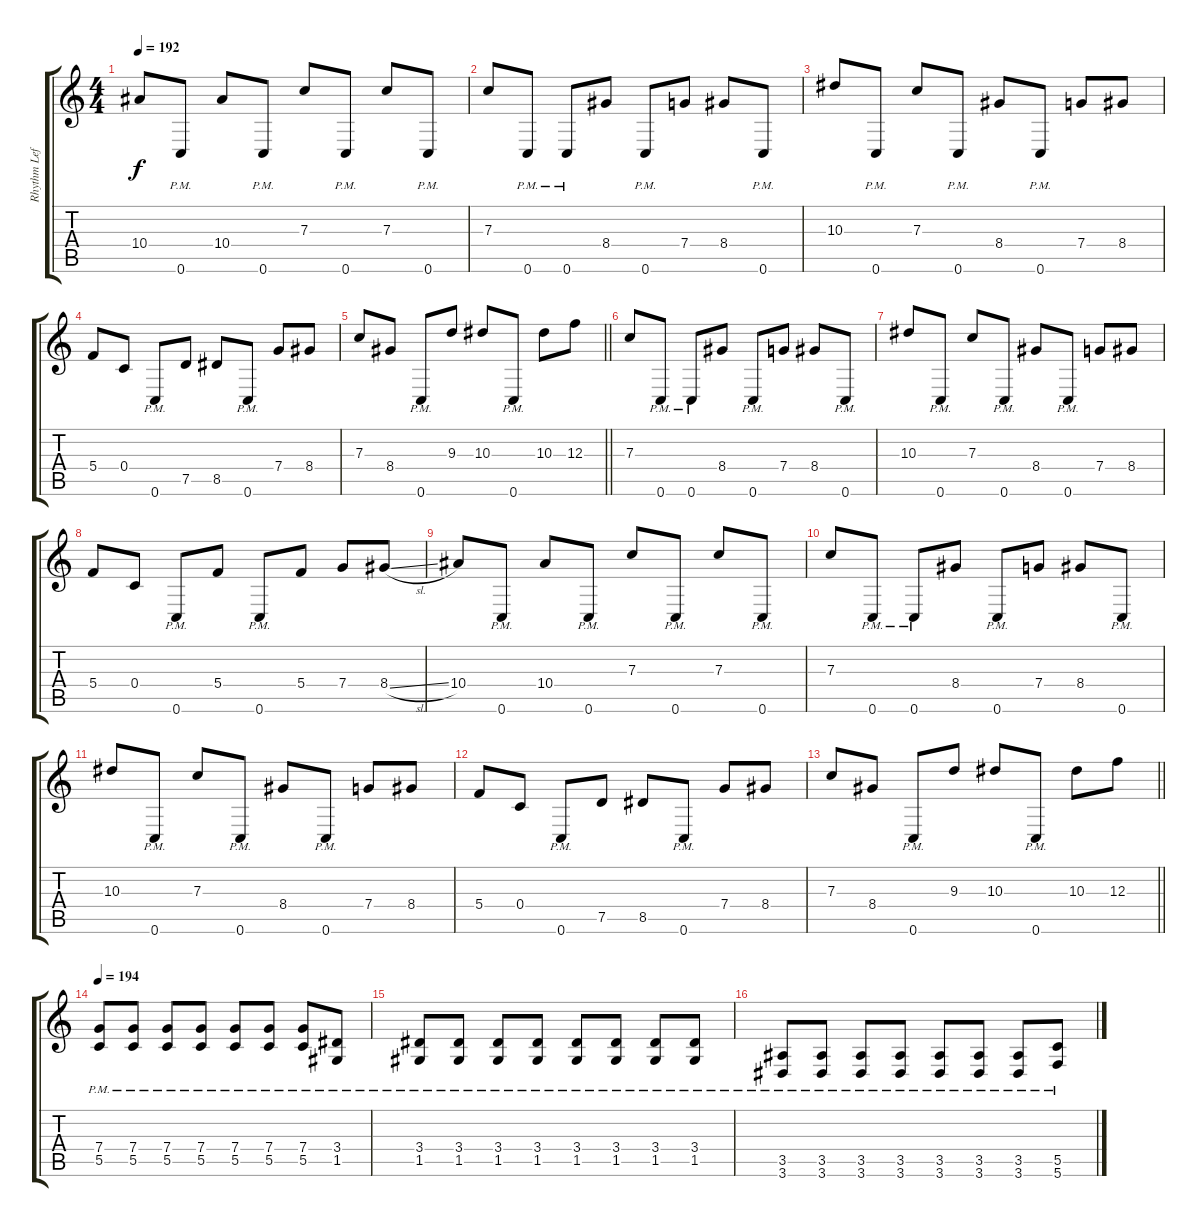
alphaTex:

\track ("Rhythm Left" "Rhythm Lef") {instrument distortionguitar}
\staff {score tabs}
\tuning (D4 A3 F3 C3 G2 C2) {hide}
\ts (4 4)
\tempo 192
\clef g2
\ks c
10.4.8{dy f} 0.6{pm}.8 10.4.8 0.6{pm}.8 7.3.8 0.6{pm}.8 7.3.8 0.6{pm}.8 |
7.3.8 0.6{pm}.8 0.6{pm}.8 8.4.8 0.6{pm}.8 7.4.8 8.4.8 0.6{pm}.8 |
10.3.8 0.6{pm}.8 7.3.8 0.6{pm}.8 8.4.8 0.6{pm}.8 7.4.8 8.4.8 |
5.4.8 0.4.8 0.6{pm}.8 7.5.8 8.5.8 0.6{pm}.8 7.4.8 8.4.8 |
\barLineRight lightlight
7.3.8 8.4.8 0.6{pm}.8 9.3.8 10.3.8 0.6{pm}.8 10.3.8 12.3.8 |
\section ("" "")
7.3.8 0.6{pm}.8 0.6{pm}.8 8.4.8 0.6{pm}.8 7.4.8 8.4.8 0.6{pm}.8 |
10.3.8 0.6{pm}.8 7.3.8 0.6{pm}.8 8.4.8 0.6{pm}.8 7.4.8 8.4.8 |
5.4.8 0.4.8 0.6{pm}.8 5.4.8 0.6{pm}.8 5.4.8 7.4.8 8.4{sl}.8 |
10.4.8 0.6{pm}.8 10.4.8 0.6{pm}.8 7.3.8 0.6{pm}.8 7.3.8 0.6{pm}.8 |
7.3.8 0.6{pm}.8 0.6{pm}.8 8.4.8 0.6{pm}.8 7.4.8 8.4.8 0.6{pm}.8 |
10.3.8 0.6{pm}.8 7.3.8 0.6{pm}.8 8.4.8 0.6{pm}.8 7.4.8 8.4.8 |
5.4.8 0.4.8 0.6{pm}.8 7.5.8 8.5.8 0.6{pm}.8 7.4.8 8.4.8 |
\barLineRight lightlight
7.3.8 8.4.8 0.6{pm}.8 9.3.8 10.3.8 0.6{pm}.8 10.3.8 12.3.8 |
\section ("" "")
\tempo 194
(7.4{pm} 5.5{pm}).8 (7.4{pm} 5.5{pm}).8 (7.4{pm} 5.5{pm}).8 (7.4{pm} 5.5{pm}).8 (7.4{pm} 5.5{pm}).8 (7.4{pm} 5.5{pm}).8 (7.4{pm} 5.5{pm}).8 (3.4{pm} 1.5{pm}).8 |
(3.4{pm} 1.5{pm}).8 (3.4{pm} 1.5{pm}).8 (3.4{pm} 1.5{pm}).8 (3.4{pm} 1.5{pm}).8 (3.4{pm} 1.5{pm}).8 (3.4{pm} 1.5{pm}).8 (3.4{pm} 1.5{pm}).8 (3.4{pm} 1.5{pm}).8 |
(3.5{pm} 3.6{pm}).8 (3.5{pm} 3.6{pm}).8 (3.5{pm} 3.6{pm}).8 (3.5{pm} 3.6{pm}).8 (3.5{pm} 3.6{pm}).8 (3.5{pm} 3.6{pm}).8 (3.5{pm} 3.6{pm}).8 (5.5{pm} 5.6{pm}).8
